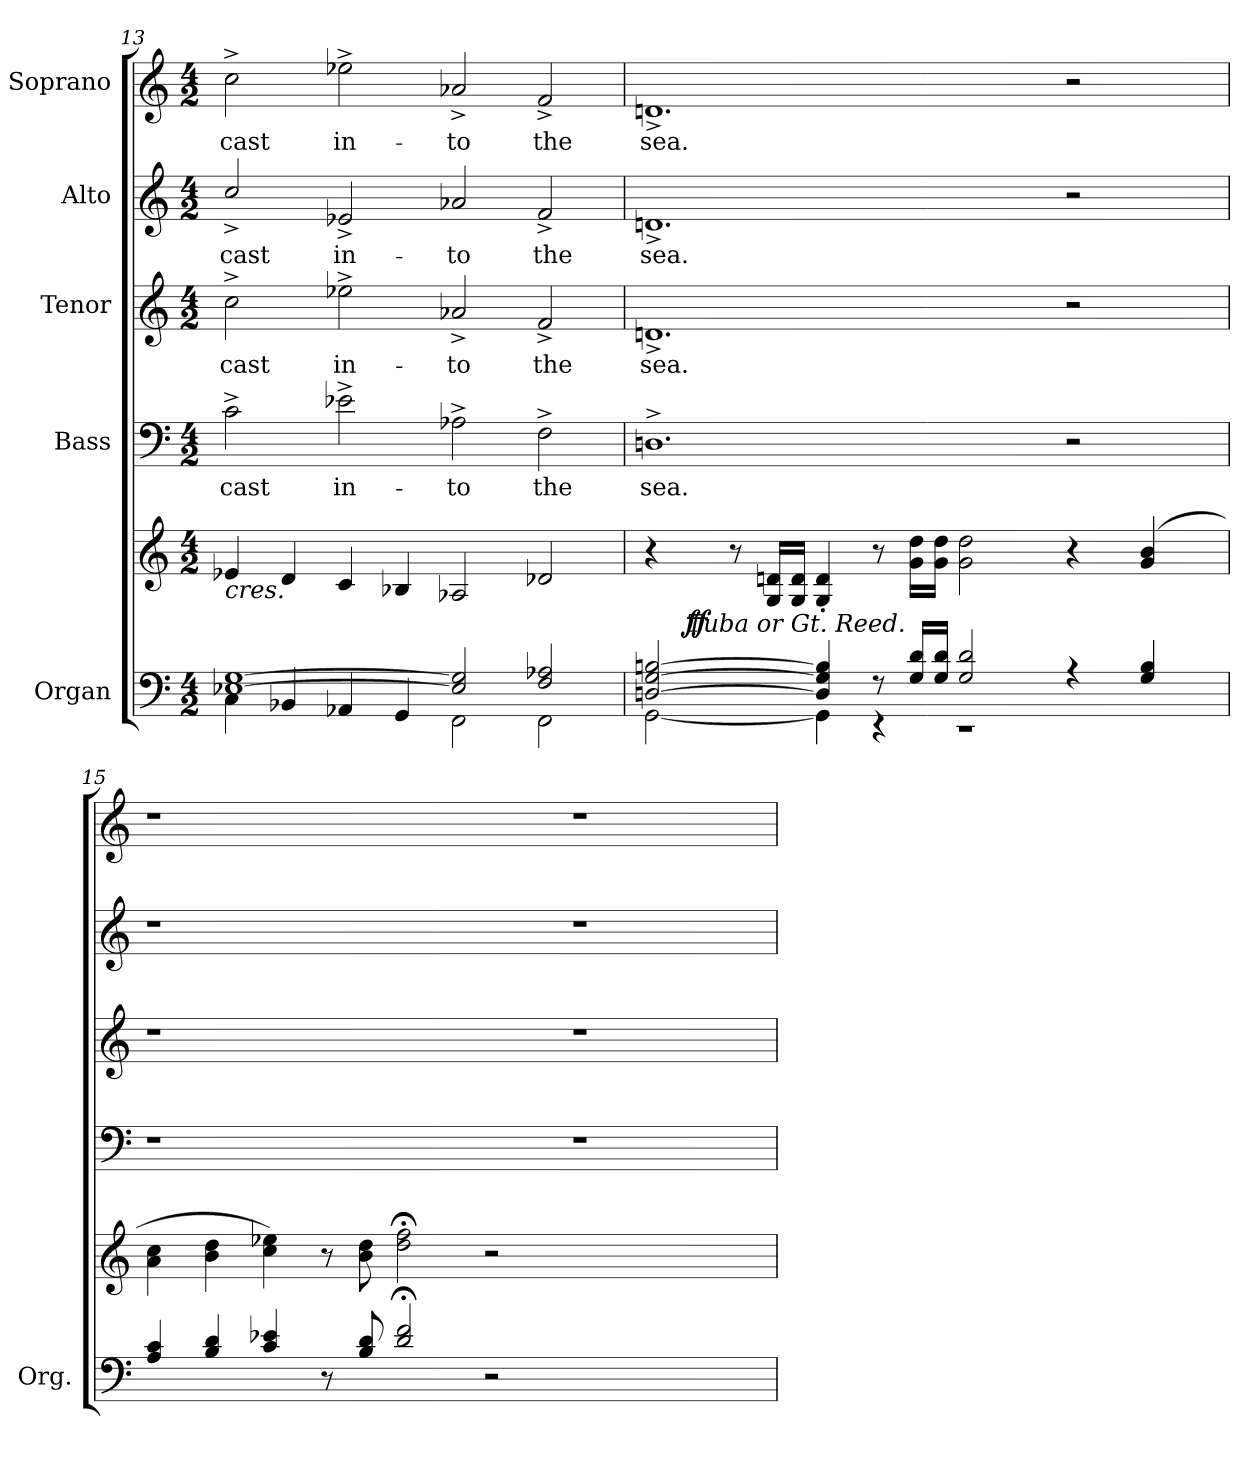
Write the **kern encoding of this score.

**kern	**kern	**dynam	**kern	**text	**kern	**text	**kern	**text	**kern	**text
*part5	*part5	*part5	*part4	*part4	*part3	*part3	*part2	*part2	*part1	*part1
*staff6	*staff5	*staff5/6	*staff4	*staff4	*staff3	*staff3	*staff2	*staff2	*staff1	*staff1
*I"Organ	*	*	*I"Bass	*	*I"Tenor	*	*I"Alto	*	*I"Soprano	*
*I'Org.	*	*	*	*	*	*	*	*	*	*
!!LO:LB:g=z
*clefF4	*clefG2	*	*clefF4	*	*clefG2	*	*clefG2	*	*clefG2	*
*	*	*	*	*	*ITrd7c12	*	*	*	*	*
*k[]	*k[]	*	*k[]	*	*k[]	*	*k[]	*	*k[]	*
*C:	*C:	*	*C:	*	*C:	*	*C:	*	*C:	*
*M4/2	*M4/2	*	*M4/2	*	*M4/2	*	*M4/2	*	*M4/2	*
=13	=13	=13	=13	=13	=13	=13	=13	=13	=13	=13
*^	*	*	*	*	*	*	*	*	*	*
!	!	!	!	!	!LO:LY:b:color=#000000	!	!	!	!	!	!
!	!	!	!	!	!	!	!LO:LY:b:color=#000000	!	!	!	!
!	!	!	!	!	!	!	!	!	!LO:LY:b:color=#000000	!	!
!	!	!LO:TX:b:i:t=cres.	!	!	!	!	!	!	!	!	!
!	!	!	!	!	!	!	!	!	!	!	!LO:LY:b:color=#000000
[1E-Xi [1Gi	4Ci\	4e-Xi/	.	2c^i\	cast	2c^i\	cast	2cc^i/	cast	2cc^i\	cast
.	4BB-Xi/	4di/	.	.	.	.	.	.	.	.	.
!	!	!	!	!	!LO:LY:b:color=#000000	!	!	!	!	!	!
!	!	!	!	!	!	!	!LO:LY:b:color=#000000	!	!	!	!
!	!	!	!	!	!	!	!	!	!LO:LY:b:color=#000000	!	!
!	!	!	!	!	!	!	!	!	!	!	!LO:LY:b:color=#000000
.	4AA-Xi/	4ci/	.	2e-X^i\	in-	2e-X^i\	in-	2e-X^i/	in-	2ee-X^i\	in-
.	4GGi/	4B-Xi/	.	.	.	.	.	.	.	.	.
!	!	!	!	!	!LO:LY:b:color=#000000	!	!	!	!	!	!
!	!	!	!	!	!	!	!LO:LY:b:color=#000000	!	!	!	!
!	!	!	!	!	!	!	!	!	!LO:LY:b:color=#000000	!	!
!	!	!	!	!	!	!	!	!	!	!	!LO:LY:b:color=#000000
2E-i/] 2Gi]	2FFi\	2A-Xi/	.	2A-X^i\	-to	2A-X^i/	-to	2a-Xi/	-to	2a-X^i/	-to
!	!	!	!	!	!LO:LY:b:color=#000000	!	!	!	!	!	!
!	!	!	!	!	!	!	!LO:LY:b:color=#000000	!	!	!	!
!	!	!	!	!	!	!	!	!	!LO:LY:b:color=#000000	!	!
!	!	!	!	!	!	!	!	!	!	!	!LO:LY:b:color=#000000
2Fi/ 2A-Xi	2FFi\	2d-Xi/	.	2F^i\	the	2F^i/	the	2f^i/	the	2f^i/	the
=14	=14	=14	=14	=14	=14	=14	=14	=14	=14	=14	=14
!	!	!	!	!	!LO:LY:b:color=#000000	!	!	!	!	!	!
!	!	!	!	!	!	!	!LO:LY:b:color=#000000	!	!	!	!
!	!	!	!	!	!	!	!	!	!LO:LY:b:color=#000000	!	!
!	!	!	!	!	!	!	!	!	!	!	!LO:LY:b:color=#000000
*	*	*^	*	*	*	*	*	*	*	*	*
[2Dni/ [2Gi [2Bni	[2GGi\	4r	16ryy	.	1.Dn^i	sea.	1.Dn^i	sea.	1.dn^i	sea.	1.dn^i	sea.
.	.	.	32ryy	.	.	.	.	.	.	.	.	.
.	.	.	1024ryy	.	.	.	.	.	.	.	.	.
!	!	!	!LO:TX:b:i:t=Tuba or Gt. Reed.	!	!	!	!	!	!	!	!	!
.	.	.	1ryy	ff	.	.	.	.	.	.	.	.
.	.	8r	.	.	.	.	.	.	.	.	.	.
.	.	16Gi/ 16dniLL	.	.	.	.	.	.	.	.	.	.
.	.	16Gi/ 16diJJ	.	.	.	.	.	.	.	.	.	.
4Di/] 4Gi] 4Bi]	4GGi\]	4Gi/' 4di'	.	.	.	.	.	.	.	.	.	.
8r	4r	8r	.	.	.	.	.	.	.	.	.	.
16Gi/ 16diLL	.	16gi\ 16ddiLL	.	.	.	.	.	.	.	.	.	.
16Gi/ 16diJJ	.	16gi\ 16ddiJJ	.	.	.	.	.	.	.	.	.	.
2Gi/ 2di	1r	2gi\ 2ddi	.	.	.	.	.	.	.	.	.	.
.	.	.	2ryy	.	.	.	.	.	.	.	.	.
4r	.	4r	.	.	2r	.	2r	.	2r	.	2r	.
.	.	.	4ryy	.	.	.	.	.	.	.	.	.
4Gi/ 4Bi	.	(4gi/ 4bi	.	.	.	.	.	.	.	.	.	.
.	.	.	8ryy	.	.	.	.	.	.	.	.	.
.	.	.	64ryy	.	.	.	.	.	.	.	.	.
.	.	.	128...ryy	.	.	.	.	.	.	.	.	.
=15	=15	=15	=15	=15	=15	=15	=15	=15	=15	=15	=15	=15
!	!	!	!	!	!LO:N:vis=1	!	!LO:N:vis=1	!	!LO:N:vis=1	!	!LO:N:vis=1	!
*v	*v	*	*	*	*	*	*	*	*	*	*	*
*	*v	*v	*	*	*	*	*	*	*	*	*
4Ai/ 4ci	4ai\ 4cci	.	0r	.	0r	.	0r	.	0r	.
4Bi/ 4di	4bi\ 4ddi	.	.	.	.	.	.	.	.	.
4ci/ 4e-Xi	4cci\ 4ee-Xi)	.	.	.	.	.	.	.	.	.
8r	8r	.	.	.	.	.	.	.	.	.
8Bi/ 8di	8bi\ 8ddi	.	.	.	.	.	.	.	.	.
2di/; 2fi;	2ddi\; 2ffi;	.	.	.	.	.	.	.	.	.
2r	2r	.	.	.	.	.	.	.	.	.
!	!	!	!LO:N:vis=1	!	!LO:N:vis=1	!	!LO:N:vis=1	!	!LO:N:vis=1	!
0ryy	0ryy	.	0r	.	0r	.	0r	.	0r	.
=	=	=	=	=	=	=	=	=	=	=
*-	*-	*-	*-	*-	*-	*-	*-	*-	*-	*-
